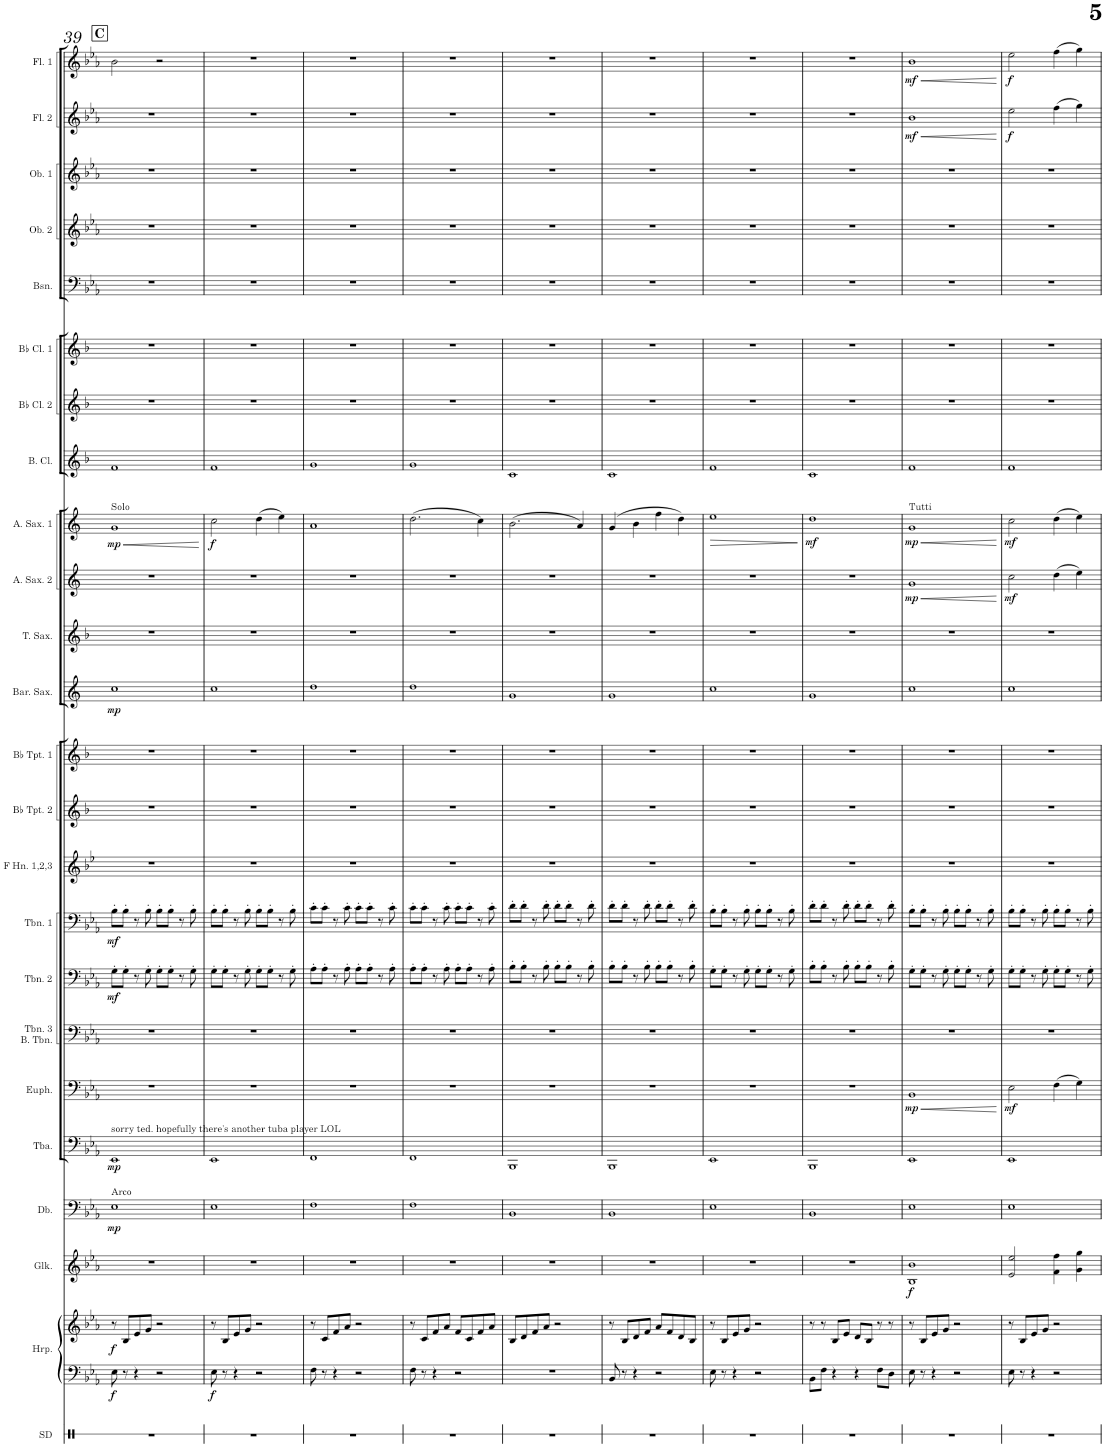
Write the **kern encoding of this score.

**kern	**kern	**kern	**dynam	**kern	**dynam	**kern	**dynam	**kern	**dynam	**kern	**dynam	**kern	**kern	**dynam	**kern	**dynam	**kern	**kern	**kern	**kern	**dynam	**kern	**kern	**dynam	**kern	**dynam	**kern	**kern	**kern	**kern	**kern	**kern	**kern	**dynam	**kern	**dynam
*part24	*part23	*part23	*part23	*part22	*part22	*part21	*part21	*part20	*part20	*part19	*part19	*part18	*part17	*part17	*part16	*part16	*part15	*part14	*part13	*part12	*part12	*part11	*part10	*part10	*part9	*part9	*part8	*part7	*part6	*part5	*part4	*part3	*part2	*part2	*part1	*part1
*staff25	*staff24	*staff23	*staff23/24	*staff22	*staff22	*staff21	*staff21	*staff20	*staff20	*staff19	*staff19	*staff18	*staff17	*staff17	*staff16	*staff16	*staff15	*staff14	*staff13	*staff12	*staff12	*staff11	*staff10	*staff10	*staff9	*staff9	*staff8	*staff7	*staff6	*staff5	*staff4	*staff3	*staff2	*staff2	*staff1	*staff1
*I"Snare Drum	*I"Harp	*	*	*I"Glockenspiel	*	*I"Double Bass	*	*I"Tuba	*	*I"Euphonium	*	*I"Trombone 3 &amp; Bass Trombone	*I"Trombone 2	*	*I"Trombone 1	*	*I"F Horn 1,2,3	*I"Bb Trumpet 2	*I"Bb Trumpet 1	*I"Baritone Saxophone	*	*I"Tenor Saxophone	*I"Alto Saxophone 2	*	*I"Alto Saxophone 1	*	*I"Bass Clarinet	*I"Bb Clarinet 2	*I"Bb Clarinet 1	*I"Bassoon	*I"Oboe 2	*I"Oboe 1	*I"Flute 2	*	*I"Flute 1	*
*I'SD	*I'Hrp.	*	*	*I'Glk.	*	*I'Db.	*	*I'Tba.	*	*I'Euph.	*	*I'Tbn. 3 B. Tbn.	*I'Tbn. 2	*	*I'Tbn. 1	*	*I'F Hn. 1,2,3	*I'Bb Tpt. 2	*I'Bb Tpt. 1	*I'Bar. Sax.	*	*I'T. Sax.	*I'A. Sax. 2	*	*I'A. Sax. 1	*	*I'B. Cl.	*I'Bb Cl. 2	*I'Bb Cl. 1	*I'Bsn.	*I'Ob. 2	*I'Ob. 1	*I'Fl. 2	*	*I'Fl. 1	*
!!LO:PB:g=z
*clefX	*clefF4	*clefG2	*	*clefG2	*	*clefF4	*	*clefF4	*	*clefF4	*	*clefF4	*clefF4	*	*clefF4	*	*clefG2	*clefG2	*clefG2	*clefG2	*	*clefG2	*clefG2	*	*clefG2	*	*clefG2	*clefG2	*clefG2	*clefF4	*clefG2	*clefG2	*clefG2	*	*clefG2	*
*	*	*	*	*Trd-14c-24	*	*Trd7c12	*	*	*	*	*	*	*	*	*	*	*Trd4c7	*Trd1c2	*Trd1c2	*Trd12c21	*	*Trd8c14	*Trd5c9	*	*Trd5c9	*	*Trd8c14	*Trd1c2	*Trd1c2	*	*	*	*	*	*	*
*k[]	*k[b-e-a-]	*k[b-e-a-]	*	*k[b-e-a-]	*	*k[b-e-a-]	*	*k[b-e-a-]	*	*k[b-e-a-]	*	*k[b-e-a-]	*k[b-e-a-]	*	*k[b-e-a-]	*	*k[b-e-]	*k[b-]	*k[b-]	*k[]	*	*k[b-]	*k[]	*	*k[]	*	*k[b-]	*k[b-]	*k[b-]	*k[b-e-a-]	*k[b-e-a-]	*k[b-e-a-]	*k[b-e-a-]	*	*k[b-e-a-]	*
*M4/4	*M4/4	*M4/4	*	*M4/4	*	*M4/4	*	*M4/4	*	*M4/4	*	*M4/4	*M4/4	*	*M4/4	*	*M4/4	*M4/4	*M4/4	*M4/4	*	*M4/4	*M4/4	*	*M4/4	*	*M4/4	*M4/4	*M4/4	*M4/4	*M4/4	*M4/4	*M4/4	*	*M4/4	*
!!LO:REH:place=s1:a:B:cj:fs=14:t=C
=39	=39	=39	=39	=39	=39	=39	=39	=39	=39	=39	=39	=39	=39	=39	=39	=39	=39	=39	=39	=39	=39	=39	=39	=39	=39	=39	=39	=39	=39	=39	=39	=39	=39	=39	=39	=39
!	!	!	!	!	!	!	!	!	!	!	!	!	!	!	!	!	!	!	!	!	!	!	!	!	!LO:TX:a:t=Solo	!	!	!	!	!	!	!	!	!	!	!
!	!	!	!	!	!	!	!	!LO:TX:a:t=sorry ted. hopefully there's another tuba player LOL	!	!	!	!	!	!	!	!	!	!	!	!	!	!	!	!	!	!	!	!	!	!	!	!	!	!	!	!
!	!	!	!	!	!	!LO:TX:a:t=Arco	!	!	!	!	!	!	!	!	!	!	!	!	!	!	!	!	!	!	!	!	!	!	!	!	!	!	!	!	!	!
!	!	!	!LO:DY:b=2	!	!	!	!	!	!	!	!	!	!	!	!	!	!	!	!	!	!	!	!	!	!	!LO:HP:b	!	!	!	!	!	!	!	!	!	!
!	!	!	!LO:DY:n=1:b	!	!	!	!LO:DY:b	!	!LO:DY:b	!	!	!	!	!LO:DY:b	!	!LO:DY:b	!	!	!	!	!LO:DY:b	!	!	!	!	!LO:DY:n=1:b	!	!	!	!	!	!	!	!	!	!
1r	8E-\	8r	f f	1r	.	1E-	mp	1EE-	mp	1r	.	1r	8G'\L	mf	8B-'\L	mf	1r	1r	1r	1cc	mp	1r	1r	.	1g	< mp	1f	1r	1r	1r	1r	1r	1r	.	2b-\	.
.	8r	8B-/L	.	.	.	.	.	.	.	.	.	.	8G'\J	.	8B-'\J	.	.	.	.	.	.	.	.	.	.	.	.	.	.	.	.	.	.	.	.	.
.	4r	8e-/	.	.	.	.	.	.	.	.	.	.	8r	.	8r	.	.	.	.	.	.	.	.	.	.	.	.	.	.	.	.	.	.	.	.	.
.	.	8g/J	.	.	.	.	.	.	.	.	.	.	8G'\	.	8B-'\	.	.	.	.	.	.	.	.	.	.	.	.	.	.	.	.	.	.	.	.	.
.	2r	2r	.	.	.	.	.	.	.	.	.	.	8G'\L	.	8B-'\L	.	.	.	.	.	.	.	.	.	.	.	.	.	.	.	.	.	.	.	2r	.
.	.	.	.	.	.	.	.	.	.	.	.	.	8G'\J	.	8B-'\J	.	.	.	.	.	.	.	.	.	.	.	.	.	.	.	.	.	.	.	.	.
.	.	.	.	.	.	.	.	.	.	.	.	.	8r	.	8r	.	.	.	.	.	.	.	.	.	.	.	.	.	.	.	.	.	.	.	.	.
.	.	.	.	.	.	.	.	.	.	.	.	.	8G'\	.	8B-'\	.	.	.	.	.	.	.	.	.	.	.	.	.	.	.	.	.	.	.	.	.
.	.	.	.	.	.	.	.	.	.	.	.	.	.	.	.	.	.	.	.	.	.	.	.	.	.	[	.	.	.	.	.	.	.	.	.	.
=40	=40	=40	=40	=40	=40	=40	=40	=40	=40	=40	=40	=40	=40	=40	=40	=40	=40	=40	=40	=40	=40	=40	=40	=40	=40	=40	=40	=40	=40	=40	=40	=40	=40	=40	=40	=40
!	!	!	!LO:DY:b=2	!	!	!	!	!	!	!	!	!	!	!	!	!	!	!	!	!	!	!	!	!	!	!LO:DY:b	!	!	!	!	!	!	!	!	!	!
1r	8E-\	8r	f	1r	.	1E-	.	1EE-	.	1r	.	1r	8G'\L	.	8B-'\L	.	1r	1r	1r	1cc	.	1r	1r	.	2cc\	f	1f	1r	1r	1r	1r	1r	1r	.	1r	.
.	8r	8B-/L	.	.	.	.	.	.	.	.	.	.	8G'\J	.	8B-'\J	.	.	.	.	.	.	.	.	.	.	.	.	.	.	.	.	.	.	.	.	.
.	4r	8e-/	.	.	.	.	.	.	.	.	.	.	8r	.	8r	.	.	.	.	.	.	.	.	.	.	.	.	.	.	.	.	.	.	.	.	.
.	.	8g/J	.	.	.	.	.	.	.	.	.	.	8G'\	.	8B-'\	.	.	.	.	.	.	.	.	.	.	.	.	.	.	.	.	.	.	.	.	.
.	2r	2r	.	.	.	.	.	.	.	.	.	.	8G'\L	.	8B-'\L	.	.	.	.	.	.	.	.	.	(4dd\	.	.	.	.	.	.	.	.	.	.	.
.	.	.	.	.	.	.	.	.	.	.	.	.	8G'\J	.	8B-'\J	.	.	.	.	.	.	.	.	.	.	.	.	.	.	.	.	.	.	.	.	.
.	.	.	.	.	.	.	.	.	.	.	.	.	8r	.	8r	.	.	.	.	.	.	.	.	.	4ee\)	.	.	.	.	.	.	.	.	.	.	.
.	.	.	.	.	.	.	.	.	.	.	.	.	8G'\	.	8B-'\	.	.	.	.	.	.	.	.	.	.	.	.	.	.	.	.	.	.	.	.	.
=41	=41	=41	=41	=41	=41	=41	=41	=41	=41	=41	=41	=41	=41	=41	=41	=41	=41	=41	=41	=41	=41	=41	=41	=41	=41	=41	=41	=41	=41	=41	=41	=41	=41	=41	=41	=41
1r	8F\	8r	.	1r	.	1F	.	1FF	.	1r	.	1r	8A-'\L	.	8c'\L	.	1r	1r	1r	1dd	.	1r	1r	.	1a	.	1g	1r	1r	1r	1r	1r	1r	.	1r	.
.	8r	8c/L	.	.	.	.	.	.	.	.	.	.	8A-'\J	.	8c'\J	.	.	.	.	.	.	.	.	.	.	.	.	.	.	.	.	.	.	.	.	.
.	4r	8f/	.	.	.	.	.	.	.	.	.	.	8r	.	8r	.	.	.	.	.	.	.	.	.	.	.	.	.	.	.	.	.	.	.	.	.
.	.	8a-/J	.	.	.	.	.	.	.	.	.	.	8A-'\	.	8c'\	.	.	.	.	.	.	.	.	.	.	.	.	.	.	.	.	.	.	.	.	.
.	2r	2r	.	.	.	.	.	.	.	.	.	.	8A-'\L	.	8c'\L	.	.	.	.	.	.	.	.	.	.	.	.	.	.	.	.	.	.	.	.	.
.	.	.	.	.	.	.	.	.	.	.	.	.	8A-'\J	.	8c'\J	.	.	.	.	.	.	.	.	.	.	.	.	.	.	.	.	.	.	.	.	.
.	.	.	.	.	.	.	.	.	.	.	.	.	8r	.	8r	.	.	.	.	.	.	.	.	.	.	.	.	.	.	.	.	.	.	.	.	.
.	.	.	.	.	.	.	.	.	.	.	.	.	8A-'\	.	8c'\	.	.	.	.	.	.	.	.	.	.	.	.	.	.	.	.	.	.	.	.	.
=42	=42	=42	=42	=42	=42	=42	=42	=42	=42	=42	=42	=42	=42	=42	=42	=42	=42	=42	=42	=42	=42	=42	=42	=42	=42	=42	=42	=42	=42	=42	=42	=42	=42	=42	=42	=42
1r	8F\	8r	.	1r	.	1F	.	1FF	.	1r	.	1r	8A-'\L	.	8c'\L	.	1r	1r	1r	1dd	.	1r	1r	.	(2.dd\	.	1g	1r	1r	1r	1r	1r	1r	.	1r	.
.	8r	8c/L	.	.	.	.	.	.	.	.	.	.	8A-'\J	.	8c'\J	.	.	.	.	.	.	.	.	.	.	.	.	.	.	.	.	.	.	.	.	.
.	4r	8f/	.	.	.	.	.	.	.	.	.	.	8r	.	8r	.	.	.	.	.	.	.	.	.	.	.	.	.	.	.	.	.	.	.	.	.
.	.	8a-/J	.	.	.	.	.	.	.	.	.	.	8A-'\	.	8c'\	.	.	.	.	.	.	.	.	.	.	.	.	.	.	.	.	.	.	.	.	.
.	2r	8f/L	.	.	.	.	.	.	.	.	.	.	8A-'\L	.	8c'\L	.	.	.	.	.	.	.	.	.	.	.	.	.	.	.	.	.	.	.	.	.
.	.	8c/	.	.	.	.	.	.	.	.	.	.	8A-'\J	.	8c'\J	.	.	.	.	.	.	.	.	.	.	.	.	.	.	.	.	.	.	.	.	.
.	.	8f/	.	.	.	.	.	.	.	.	.	.	8r	.	8r	.	.	.	.	.	.	.	.	.	4cc\)	.	.	.	.	.	.	.	.	.	.	.
.	.	8a-/J	.	.	.	.	.	.	.	.	.	.	8A-'\	.	8c'\	.	.	.	.	.	.	.	.	.	.	.	.	.	.	.	.	.	.	.	.	.
=43	=43	=43	=43	=43	=43	=43	=43	=43	=43	=43	=43	=43	=43	=43	=43	=43	=43	=43	=43	=43	=43	=43	=43	=43	=43	=43	=43	=43	=43	=43	=43	=43	=43	=43	=43	=43
1r	1r	8B-/L	.	1r	.	1BB-	.	1BBB-	.	1r	.	1r	8B-'\L	.	8d'\L	.	1r	1r	1r	1g	.	1r	1r	.	(2.b\	.	1c	1r	1r	1r	1r	1r	1r	.	1r	.
.	.	8d/	.	.	.	.	.	.	.	.	.	.	8B-'\J	.	8d'\J	.	.	.	.	.	.	.	.	.	.	.	.	.	.	.	.	.	.	.	.	.
.	.	8f/	.	.	.	.	.	.	.	.	.	.	8r	.	8r	.	.	.	.	.	.	.	.	.	.	.	.	.	.	.	.	.	.	.	.	.
.	.	8a-/J	.	.	.	.	.	.	.	.	.	.	8B-'\	.	8d'\	.	.	.	.	.	.	.	.	.	.	.	.	.	.	.	.	.	.	.	.	.
.	.	2r	.	.	.	.	.	.	.	.	.	.	8B-'\L	.	8d'\L	.	.	.	.	.	.	.	.	.	.	.	.	.	.	.	.	.	.	.	.	.
.	.	.	.	.	.	.	.	.	.	.	.	.	8B-'\J	.	8d'\J	.	.	.	.	.	.	.	.	.	.	.	.	.	.	.	.	.	.	.	.	.
.	.	.	.	.	.	.	.	.	.	.	.	.	8r	.	8r	.	.	.	.	.	.	.	.	.	4a/)	.	.	.	.	.	.	.	.	.	.	.
.	.	.	.	.	.	.	.	.	.	.	.	.	8B-'\	.	8d'\	.	.	.	.	.	.	.	.	.	.	.	.	.	.	.	.	.	.	.	.	.
=44	=44	=44	=44	=44	=44	=44	=44	=44	=44	=44	=44	=44	=44	=44	=44	=44	=44	=44	=44	=44	=44	=44	=44	=44	=44	=44	=44	=44	=44	=44	=44	=44	=44	=44	=44	=44
1r	8BB-/	8r	.	1r	.	1BB-	.	1BBB-	.	1r	.	1r	8B-'\L	.	8d'\L	.	1r	1r	1r	1g	.	1r	1r	.	(4g/	.	1c	1r	1r	1r	1r	1r	1r	.	1r	.
.	8r	8B-/L	.	.	.	.	.	.	.	.	.	.	8B-'\J	.	8d'\J	.	.	.	.	.	.	.	.	.	.	.	.	.	.	.	.	.	.	.	.	.
.	4r	8d/	.	.	.	.	.	.	.	.	.	.	8r	.	8r	.	.	.	.	.	.	.	.	.	4b\	.	.	.	.	.	.	.	.	.	.	.
.	.	8f/J	.	.	.	.	.	.	.	.	.	.	8B-'\	.	8d'\	.	.	.	.	.	.	.	.	.	.	.	.	.	.	.	.	.	.	.	.	.
.	2r	8a-/L	.	.	.	.	.	.	.	.	.	.	8B-'\L	.	8d'\L	.	.	.	.	.	.	.	.	.	4ff\	.	.	.	.	.	.	.	.	.	.	.
.	.	8f/	.	.	.	.	.	.	.	.	.	.	8B-'\J	.	8d'\J	.	.	.	.	.	.	.	.	.	.	.	.	.	.	.	.	.	.	.	.	.
.	.	8d/	.	.	.	.	.	.	.	.	.	.	8r	.	8r	.	.	.	.	.	.	.	.	.	4dd\)	.	.	.	.	.	.	.	.	.	.	.
.	.	8B-/J	.	.	.	.	.	.	.	.	.	.	8B-'\	.	8d'\	.	.	.	.	.	.	.	.	.	.	.	.	.	.	.	.	.	.	.	.	.
=45	=45	=45	=45	=45	=45	=45	=45	=45	=45	=45	=45	=45	=45	=45	=45	=45	=45	=45	=45	=45	=45	=45	=45	=45	=45	=45	=45	=45	=45	=45	=45	=45	=45	=45	=45	=45
!	!	!	!	!	!	!	!	!	!	!	!	!	!	!	!	!	!	!	!	!	!	!	!	!	!	!LO:HP:b	!	!	!	!	!	!	!	!	!	!
1r	8E-\	8r	.	1r	.	1E-	.	1EE-	.	1r	.	1r	8G'\L	.	8B-'\L	.	1r	1r	1r	1cc	.	1r	1r	.	1ee	>	1f	1r	1r	1r	1r	1r	1r	.	1r	.
.	8r	8B-/L	.	.	.	.	.	.	.	.	.	.	8G'\J	.	8B-'\J	.	.	.	.	.	.	.	.	.	.	.	.	.	.	.	.	.	.	.	.	.
.	4r	8e-/	.	.	.	.	.	.	.	.	.	.	8r	.	8r	.	.	.	.	.	.	.	.	.	.	.	.	.	.	.	.	.	.	.	.	.
.	.	8g/J	.	.	.	.	.	.	.	.	.	.	8G'\	.	8B-'\	.	.	.	.	.	.	.	.	.	.	.	.	.	.	.	.	.	.	.	.	.
.	2r	2r	.	.	.	.	.	.	.	.	.	.	8G'\L	.	8B-'\L	.	.	.	.	.	.	.	.	.	.	.	.	.	.	.	.	.	.	.	.	.
.	.	.	.	.	.	.	.	.	.	.	.	.	8G'\J	.	8B-'\J	.	.	.	.	.	.	.	.	.	.	.	.	.	.	.	.	.	.	.	.	.
.	.	.	.	.	.	.	.	.	.	.	.	.	8r	.	8r	.	.	.	.	.	.	.	.	.	.	.	.	.	.	.	.	.	.	.	.	.
.	.	.	.	.	.	.	.	.	.	.	.	.	8G'\	.	8B-'\	.	.	.	.	.	.	.	.	.	.	.	.	.	.	.	.	.	.	.	.	.
.	.	.	.	.	.	.	.	.	.	.	.	.	.	.	.	.	.	.	.	.	.	.	.	.	.	]	.	.	.	.	.	.	.	.	.	.
=46	=46	=46	=46	=46	=46	=46	=46	=46	=46	=46	=46	=46	=46	=46	=46	=46	=46	=46	=46	=46	=46	=46	=46	=46	=46	=46	=46	=46	=46	=46	=46	=46	=46	=46	=46	=46
!	!	!	!	!	!	!	!	!	!	!	!	!	!	!	!	!	!	!	!	!	!	!	!	!	!	!LO:DY:b	!	!	!	!	!	!	!	!	!	!
1r	8BB-\L	8r	.	1r	.	1BB-	.	1BBB-	.	1r	.	1r	8B-'\L	.	8d'\L	.	1r	1r	1r	1g	.	1r	1r	.	1dd	mf	1c	1r	1r	1r	1r	1r	1r	.	1r	.
.	8F\J	8r	.	.	.	.	.	.	.	.	.	.	8B-'\J	.	8d'\J	.	.	.	.	.	.	.	.	.	.	.	.	.	.	.	.	.	.	.	.	.
.	4r	8B-/L	.	.	.	.	.	.	.	.	.	.	8r	.	8r	.	.	.	.	.	.	.	.	.	.	.	.	.	.	.	.	.	.	.	.	.
.	.	8e-/J	.	.	.	.	.	.	.	.	.	.	8B-'\	.	8d'\	.	.	.	.	.	.	.	.	.	.	.	.	.	.	.	.	.	.	.	.	.
.	4r	8d/L	.	.	.	.	.	.	.	.	.	.	8B-'\L	.	8d'\L	.	.	.	.	.	.	.	.	.	.	.	.	.	.	.	.	.	.	.	.	.
.	.	8B-/J	.	.	.	.	.	.	.	.	.	.	8B-'\J	.	8d'\J	.	.	.	.	.	.	.	.	.	.	.	.	.	.	.	.	.	.	.	.	.
.	8F\L	8r	.	.	.	.	.	.	.	.	.	.	8r	.	8r	.	.	.	.	.	.	.	.	.	.	.	.	.	.	.	.	.	.	.	.	.
.	8D\J	8r	.	.	.	.	.	.	.	.	.	.	8B-'\	.	8d'\	.	.	.	.	.	.	.	.	.	.	.	.	.	.	.	.	.	.	.	.	.
=47	=47	=47	=47	=47	=47	=47	=47	=47	=47	=47	=47	=47	=47	=47	=47	=47	=47	=47	=47	=47	=47	=47	=47	=47	=47	=47	=47	=47	=47	=47	=47	=47	=47	=47	=47	=47
!	!	!	!	!	!	!	!	!	!	!	!	!	!	!	!	!	!	!	!	!	!	!	!	!	!LO:TX:a:t=Tutti	!	!	!	!	!	!	!	!	!	!	!
!	!	!	!	!	!LO:DY:b	!	!	!	!	!	!LO:HP:b	!	!	!	!	!	!	!	!	!	!	!	!	!LO:HP:b	!	!LO:HP:b	!	!	!	!	!	!	!	!LO:HP:b	!	!LO:HP:b
!	!	!	!	!	!	!	!	!	!	!	!LO:DY:n=1:b	!	!	!	!	!	!	!	!	!	!	!	!	!LO:DY:n=1:b	!	!LO:DY:n=1:b	!	!	!	!	!	!	!	!LO:DY:n=1:b	!	!LO:DY:n=1:b
1r	8E-\	8r	.	1B- 1b-	f	1E-	.	1EE-	.	1BB-	< mp	1r	8G'\L	.	8B-'\L	.	1r	1r	1r	1cc	.	1r	1g	< mp	1g	< mp	1f	1r	1r	1r	1r	1r	1b-	< mf	1b-	< mf
.	8r	8B-/L	.	.	.	.	.	.	.	.	.	.	8G'\J	.	8B-'\J	.	.	.	.	.	.	.	.	.	.	.	.	.	.	.	.	.	.	.	.	.
.	4r	8e-/	.	.	.	.	.	.	.	.	.	.	8r	.	8r	.	.	.	.	.	.	.	.	.	.	.	.	.	.	.	.	.	.	.	.	.
.	.	8g/J	.	.	.	.	.	.	.	.	.	.	8G'\	.	8B-'\	.	.	.	.	.	.	.	.	.	.	.	.	.	.	.	.	.	.	.	.	.
.	2r	2r	.	.	.	.	.	.	.	.	.	.	8G'\L	.	8B-'\L	.	.	.	.	.	.	.	.	.	.	.	.	.	.	.	.	.	.	.	.	.
.	.	.	.	.	.	.	.	.	.	.	.	.	8G'\J	.	8B-'\J	.	.	.	.	.	.	.	.	.	.	.	.	.	.	.	.	.	.	.	.	.
.	.	.	.	.	.	.	.	.	.	.	.	.	8r	.	8r	.	.	.	.	.	.	.	.	.	.	.	.	.	.	.	.	.	.	.	.	.
.	.	.	.	.	.	.	.	.	.	.	.	.	8G'\	.	8B-'\	.	.	.	.	.	.	.	.	.	.	.	.	.	.	.	.	.	.	.	.	.
.	.	.	.	.	.	.	.	.	.	.	[	.	.	.	.	.	.	.	.	.	.	.	.	[	.	[	.	.	.	.	.	.	.	[	.	[
=48	=48	=48	=48	=48	=48	=48	=48	=48	=48	=48	=48	=48	=48	=48	=48	=48	=48	=48	=48	=48	=48	=48	=48	=48	=48	=48	=48	=48	=48	=48	=48	=48	=48	=48	=48	=48
!	!	!	!	!	!	!	!	!	!	!	!LO:DY:b	!	!	!	!	!	!	!	!	!	!	!	!	!LO:DY:b	!	!LO:DY:b	!	!	!	!	!	!	!	!LO:DY:b	!	!LO:DY:b
1r	8E-\	8r	.	2e-/ 2ee-/	.	1E-	.	1EE-	.	2E-\	mf	1r	8G'\L	.	8B-'\L	.	1r	1r	1r	1cc	.	1r	2cc\	mf	2cc\	mf	1f	1r	1r	1r	1r	1r	2ee-\	f	2ee-\	f
.	8r	8B-/L	.	.	.	.	.	.	.	.	.	.	8G'\J	.	8B-'\J	.	.	.	.	.	.	.	.	.	.	.	.	.	.	.	.	.	.	.	.	.
.	4r	8e-/	.	.	.	.	.	.	.	.	.	.	8r	.	8r	.	.	.	.	.	.	.	.	.	.	.	.	.	.	.	.	.	.	.	.	.
.	.	8g/J	.	.	.	.	.	.	.	.	.	.	8G'\	.	8B-'\	.	.	.	.	.	.	.	.	.	.	.	.	.	.	.	.	.	.	.	.	.
.	2r	2r	.	4f\ 4ff\	.	.	.	.	.	(4F\	.	.	8G'\L	.	8B-'\L	.	.	.	.	.	.	.	(4dd\	.	(4dd\	.	.	.	.	.	.	.	(4ff\	.	(4ff\	.
.	.	.	.	.	.	.	.	.	.	.	.	.	8G'\J	.	8B-'\J	.	.	.	.	.	.	.	.	.	.	.	.	.	.	.	.	.	.	.	.	.
.	.	.	.	4g\ 4gg\	.	.	.	.	.	4G\)	.	.	8r	.	8r	.	.	.	.	.	.	.	4ee\)	.	4ee\)	.	.	.	.	.	.	.	4gg\)	.	4gg\)	.
.	.	.	.	.	.	.	.	.	.	.	.	.	8G'\	.	8B-'\	.	.	.	.	.	.	.	.	.	.	.	.	.	.	.	.	.	.	.	.	.
=	=	=	=	=	=	=	=	=	=	=	=	=	=	=	=	=	=	=	=	=	=	=	=	=	=	=	=	=	=	=	=	=	=	=	=	=
*-	*-	*-	*-	*-	*-	*-	*-	*-	*-	*-	*-	*-	*-	*-	*-	*-	*-	*-	*-	*-	*-	*-	*-	*-	*-	*-	*-	*-	*-	*-	*-	*-	*-	*-	*-	*-
